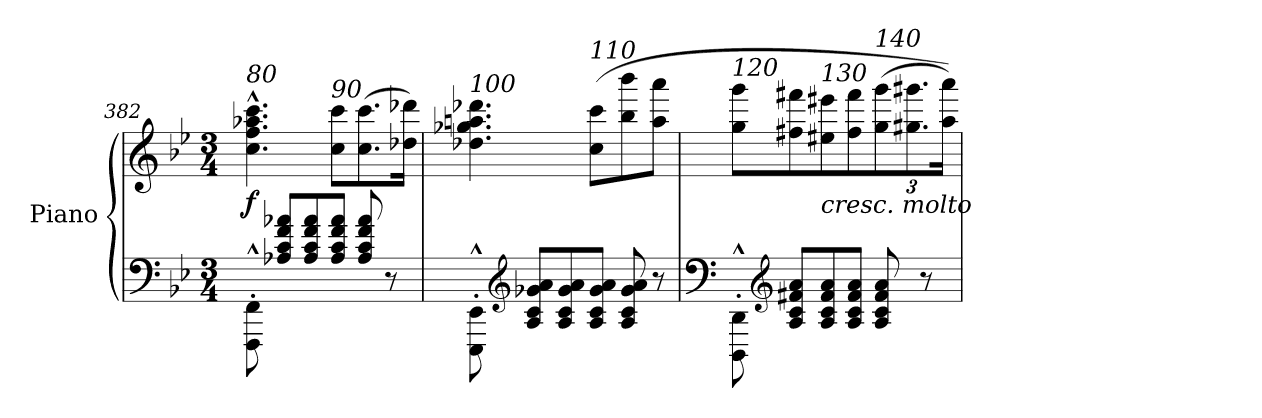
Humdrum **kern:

**kern	**kern	**dynam
*part1	*part1	*part1
*staff2	*staff1	*staff1/2
*I"Piano	*	*
*I'Pno	*	*
*clefF4	*clefG2	*
*k[b-e-]	*k[b-e-]	*
*M3/4	*M3/4	*
=382	=382	=382
!	!LO:TX:a:i:t=80	!
!	!	!LO:DY:b
8FFF\'^^ 8FF\'^^	4.cc\^^ 4.ff\^^ 4.aa-X\^^ 4.ccc\^^	f
8A-X/ 8c/ 8f/ 8a-X/L	.	.
8A-/ 8c/ 8f/ 8a-/	.	.
!	!LO:TX:a:i:t=90	!
8A-/ 8c/ 8f/ 8a-/J	8cc\ 8ccc\L	.
8A-/ 8c/ 8f/ 8a-/	(8.cc\ 8.ccc\	.
8r	.	.
.	16dd-X\ 16ddd-X\Jk)	.
=383	=383	=383
!	!LO:TX:a:i:t=100	!
8EEE-\'^^ 8EE-\'^^	4.dd-X\ 4.gg-X\ 4.aan\ 4.ddd-X\	.
*clefG2	*	*
8A/ 8c/ 8g-X/ 8a/L	.	.
8A/ 8c/ 8g-/ 8a/	.	.
!	!LO:TX:a:i:t=110	!
8A/ 8c/ 8g-/ 8a/J	(8cc\ 8ccc\L	.
8A/ 8c/ 8g-/ 8a/	8bb-\ 8bbb-\	.
8r	8aa\ 8aaa\J	.
!!LO:LB:g=z
=384	=384	=384
*clefF4	*	*
!	!LO:TX:a:i:t=120	!
8DDD\'^^ 8DD\'^^	8gg\ 8ggg\L	.
*clefG2	*	*
8A/ 8c/ 8f#X/ 8a/L	8ff#X\ 8fff#X\	.
!	!LO:TX:b:i:t=cresc. molto	!
!	!LO:TX:a:i:t=130	!
8A/ 8c/ 8f#/ 8a/	8ee#X\ 8eee#X\	.
8A/ 8c/ 8f#/ 8a/J	8ff#\ 8fff#\	.
*	*Xbrackettup	*
!	!LO:TX:a:i:t=140	!
8A/ 8c/ 8f#/ 8a/	(12gg\ 12ggg\	.
.	12.gg#X\ 12.ggg#X\	.
8r	.	.
.	24aa\ 24aaa\Jk))	.
=	=	=
*-	*-	*-
